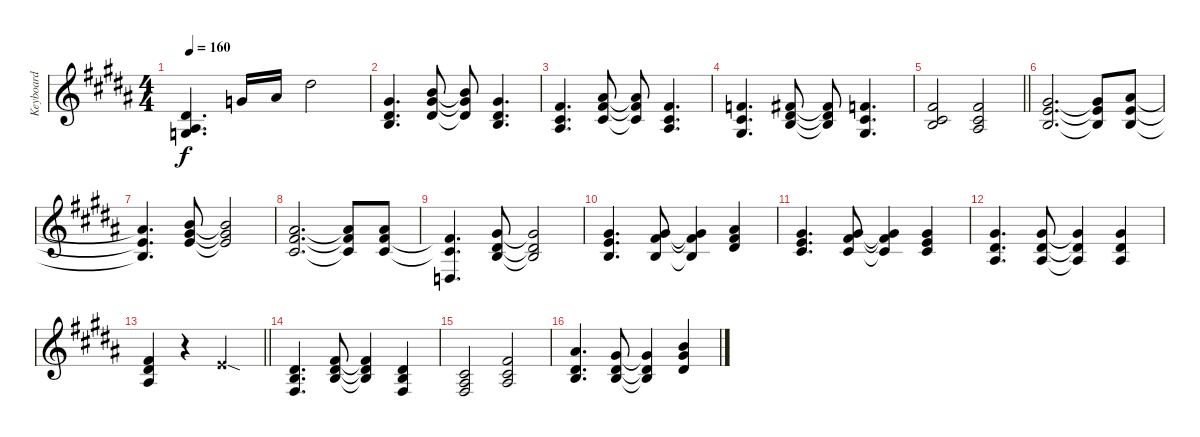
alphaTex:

\track ("Keyboard" "Keyboard") {instrument acousticgrandpiano}
\staff {score}
\tuning (E4 B3 G3 D3 A2 E2 B1) {hide}
\ts (4 4)
\tempo 160
\clef g2
\ks b
(4.2 3.3 5.4).4{d dy f} 3.1.16 6.1.16 11.1.2 |
(9.2 8.3 9.4).4{d} (7.1 9.2 8.3).8 (7.1{t} 9.2{t} 8.3{t}).8 (4.1 4.2 4.3).4{d} |
(2.1 2.2 3.3).4{d} (6.1 7.2 6.3).8 (6.1{t} 7.2{t} 6.3{t}).8 (2.1 2.2 3.3).4{d} |
(1.1 2.2 1.3).4{d} (2.1 4.2 4.3).8 (2.1{t} 4.2{t} 4.3{t}).8 (1.1 2.2 1.3).4{d} |
\barLineRight lightlight
(2.1 2.2 4.3).2 (2.1 2.2 3.3).2 |
(4.1 5.2 4.3).2{d} (4.1{t} 5.2{t} 4.3{t}).8 (6.1 5.2 4.3).8 |
(6.1{t} 5.2{t} 4.3{t}).4{d} (7.1 9.2 9.3).8 (7.1{t} 9.2{t} 9.3{t}).2 |
(6.1 7.2 6.3).2{d} (6.1{t} 7.2{t} 6.3{t}).8 (6.1 7.2 6.3).8 |
(7.2{t} 6.3{t} 0.4).4{d} (4.1 4.2 4.3).8 (4.1{t} 4.2{t} 4.3{t}).2 |
(4.1 5.2 4.3).4{d} (4.1 7.2 4.3).8 (4.1{t} 7.2{t} 4.3{t}).4 (6.1 7.2 8.3).4 |
(4.1 5.2 6.3).4{d} (4.1 7.2 6.3).8 (4.1{t} 7.2{t} 6.3{t}).4 (4.1 5.2 6.3).4 |
(4.1 4.2 3.3).4{d} (4.1 4.2 3.3).8 (4.1{t} 4.2{t} 3.3{t}).4 (4.1 4.2 3.3).4 |
\barLineRight lightlight
(2.1 4.2 3.3).4 r.4 0.1{sod x}.2 |
(4.2 4.3 4.4).4{d} (2.1 4.2 4.3).8 (2.1{t} 4.2{t} 4.3{t}).4 (4.2 4.3 4.4).4 |
(2.2 3.3 4.4).2 (2.1 2.2 3.3).2 |
(6.1 4.2 4.3).4{d} (4.1 4.2 4.3).8 (4.1{t} 4.2{t} 4.3{t}).4 (7.1 9.2 8.3).4
